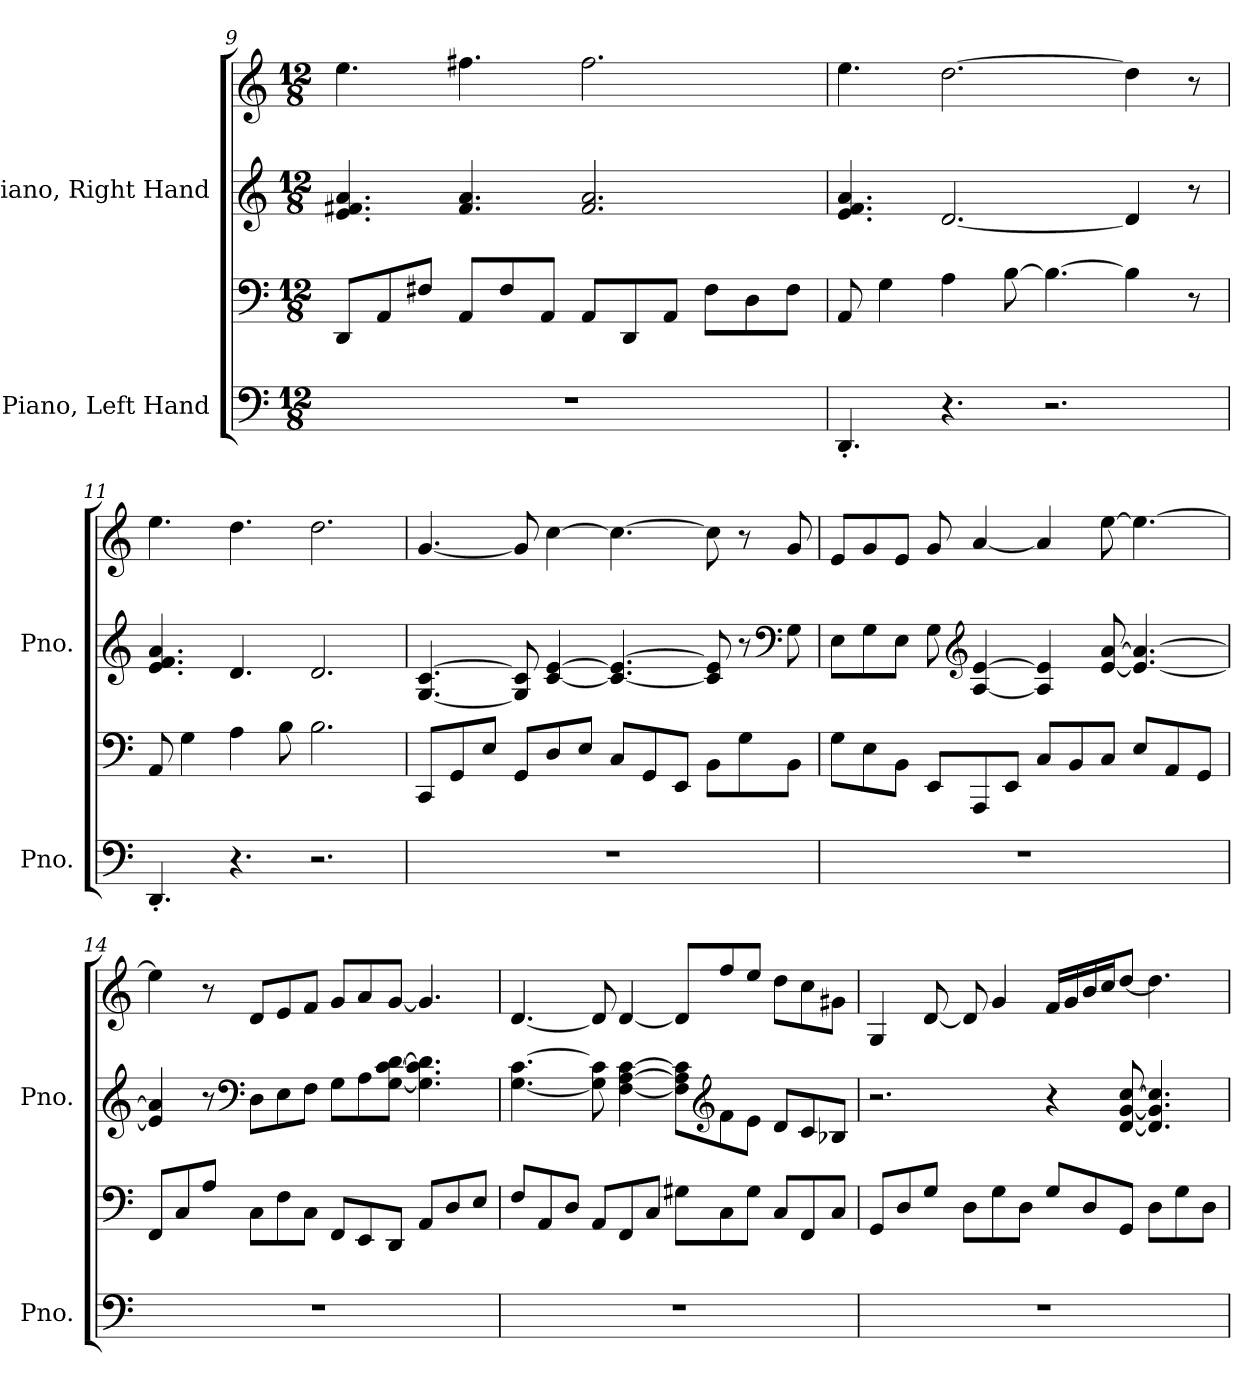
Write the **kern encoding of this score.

**kern	**kern	**kern	**kern
*part2	*part2	*part1	*part1
*staff4	*staff3	*staff2	*staff1
*I"Piano, Left Hand	*	*I"Piano, Right Hand	*
*I'Pno.	*	*I'Pno.	*
*clefF4	*clefF4	*clefG2	*clefG2
*k[]	*k[]	*k[]	*k[]
*M12/8	*M12/8	*M12/8	*M12/8
=9	=9	=9	=9
1.r	8DD/L	4.e/ 4.f#X/ 4.a/	4.ee\
.	8AA/	.	.
.	8F#X/J	.	.
.	8AA/L	4.f#/ 4.a/	4.ff#X\
.	8F#/	.	.
.	8AA/J	.	.
.	8AA/L	2.f#/ 2.a/	2.ff#\
.	8DD/	.	.
.	8AA/J	.	.
.	8F#\L	.	.
.	8D\	.	.
.	8F#\J	.	.
!!LO:PB:g=z
=10	=10	=10	=10
4.DD'/	8AA/	4.e/ 4.f/ 4.a/	4.ee\
.	4G\	.	.
4.r	4A\	[2.d/	[2.dd\
.	[8B\	.	.
2.r	4.B\_	.	.
.	4B\]	4d/]	4dd\]
.	8r	8r	8r
=11	=11	=11	=11
4.DD'/	8AA/	4.e/ 4.f/ 4.a/	4.ee\
.	4G\	.	.
4.r	4A\	4.d/	4.dd\
.	8B\	.	.
2.r	2.B\	2.d/	2.dd\
=12	=12	=12	=12
1.r	8CC/L	[4.G/ [4.c/	[4.g/
.	8GG/	.	.
.	8E/J	.	.
.	8GG/L	8G/] 8c/]	8g/]
.	8D/	[4c/ [4e/	[4cc\
.	8E/J	.	.
.	8C/L	4.c/_ 4.e/_	4.cc\_
.	8GG/	.	.
.	8EE/J	.	.
.	8BB\L	8c/] 8e/]	8cc\]
.	8G\	8r	8r
*	*	*clefF4	*
.	8BB\J	8G\	8g/
!!LO:LB:g=z
=13	=13	=13	=13
1.r	8G\L	8E\L	8e/L
.	8E\	8G\	8g/
.	8BB\J	8E\J	8e/J
.	8EE/L	8G\	8g/
*	*	*clefG2	*
.	8AAA/	[4A/ [4e/	[4a/
.	8EE/J	.	.
.	8C/L	4A/] 4e/]	4a/]
.	8BB/	.	.
.	8C/J	[8e/ [8a/	[8ee\
.	8E/L	4.e/_ 4.a/_	4.ee\_
.	8AA/	.	.
.	8GG/J	.	.
=14	=14	=14	=14
1.r	8FF/L	4e/] 4a/]	4ee\]
.	8C/	.	.
.	8A/J	8r	8r
*	*	*clefF4	*
.	8C\L	8D\L	8d/L
.	8F\	8E\	8e/
.	8C\J	8F\J	8f/J
.	8FF/L	8G\L	8g/L
.	8EE/	8A\	8a/
.	8DD/J	[8G\ [8c\ [8d\J	[8g/J
.	8AA/L	4.G\] 4.c\] 4.d\]	4.g/]
.	8D/	.	.
.	8E/J	.	.
!!LO:LB:g=z
=15	=15	=15	=15
1.r	8F/L	[4.G\ [4.c\	[4.d/
.	8AA/	.	.
.	8D/J	.	.
.	8AA/L	8G\] 8c\]	8d/]
.	8FF/	[4F\ [4A\ [4c\	[4d/
.	8C/J	.	.
.	8G#X\L	8F\] 8A\] 8c\]L	8d/L]
*	*	*clefG2	*
.	8C\	8f\	8ff/
.	8G#\J	8e\J	8ee/J
.	8C/L	8d/L	8dd\L
.	8FF/	8c/	8cc\
.	8C/J	8B-X/J	8g#X\J
=16	=16	=16	=16
1.r	8GG/L	2.r	4G/
.	8D/	.	.
.	8G/J	.	[8d/
.	8D\L	.	8d/]
.	8G\	.	4g/
.	8D\J	.	.
.	8G/L	4r	16f/LL
.	.	.	16g/
.	8D/	.	16b/
.	.	.	16cc/J
.	8GG/J	[8d/ [8g/ [8cc/	[8dd/J
.	8D\L	4.d/] 4.g/] 4.cc/]	4.dd\]
.	8G\	.	.
.	8D\J	.	.
=	=	=	=
*-	*-	*-	*-
